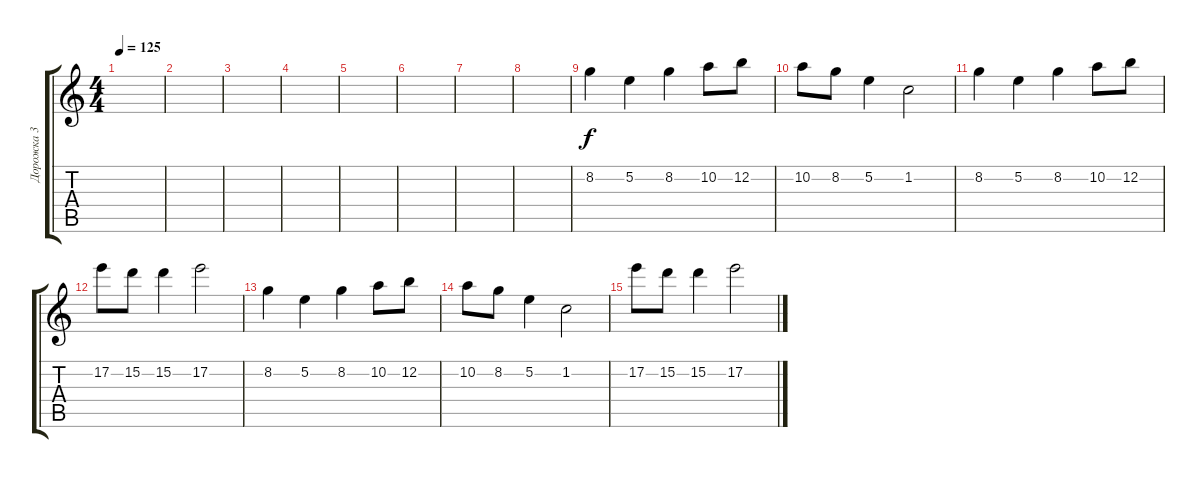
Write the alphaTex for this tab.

\track ("Дорожка 3" "Дорожка 3") {instrument contrabass}
\staff {score tabs}
\tuning (E4 B3 G3 D3 A2 E2) {hide}
\ts (4 4)
\tempo 125
\clef g2
\ks c
|
|
|
|
|
|
|
|
8.2.4 5.2.4 8.2.4 10.2.8 12.2.8 |
10.2.8 8.2.8 5.2.4 1.2.2 |
8.2.4 5.2.4 8.2.4 10.2.8 12.2.8 |
17.2.8 15.2.8 15.2.4 17.2.2 |
8.2.4 5.2.4 8.2.4 10.2.8 12.2.8 |
10.2.8 8.2.8 5.2.4 1.2.2 |
17.2.8 15.2.8 15.2.4 17.2.2
